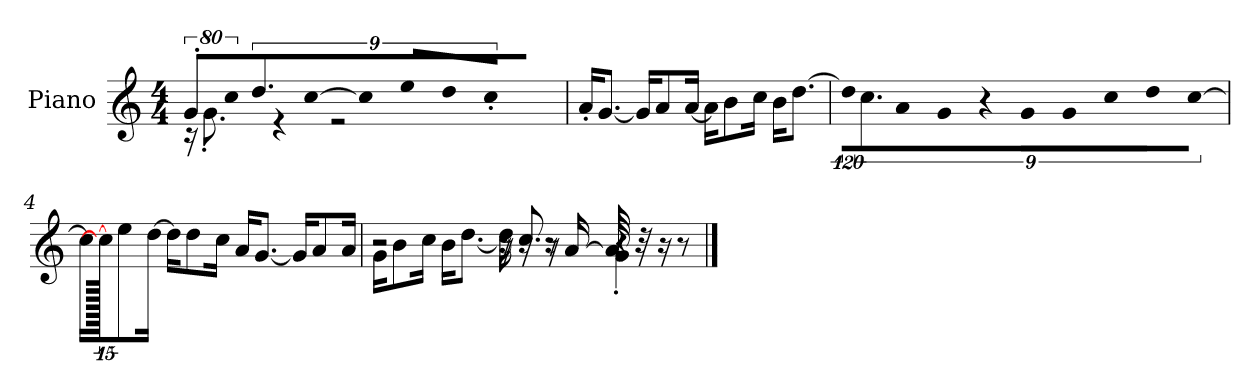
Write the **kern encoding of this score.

**kern
*part1
*staff1
*I"Piano
*I'P-no
*clefG2
*k[]
*M4/4
*MM90
=1
!LO:N:vis=8
*^
640%71g'/L	16r
.	8.g'\
!LO:N:vis=8	!
640%71cc/	.
9.dd/	.
.	4r
!LO:N:vis=16	!
[1920%107cc/Jk	.
!LO:N:vis=4	!
1920%427cc/]	.
.	2r
!LO:N:vis=8	!
640%71ee/L	.
!LO:N:vis=8	!
640%71dd/	.
!LO:N:vis=8	!
640%71cc'/J	.
1920ryy	.
*v	*v
=2
16a'/KL
[8.g/J
16g/KL]
8a/
[16a/Jk
16a\KL]
8b\
16cc\Jk
16b\KL
[8.dd\J
=3
!LO:N:vis=16
1920%107dd\KL]
9.cc\
!LO:N:vis=16
1920%107a\L
!LO:N:vis=16
1920%107g\JJ
!LO:N:vis=16
1920%107r
!LO:N:vis=16
1920%107g\KL
!LO:N:vis=8
640%71g\
!LO:N:vis=8
640%71cc\
!LO:N:vis=8
640%71dd\J
[320%71cc\
!!LO:LB:g=z
=4
16cc\KL]
1920cc\_
8ee\
[16dd\Jk
16dd\KL]
8dd\
16cc\Jk
16a/KL
[8.g/J
16g/KL]
8a/
16a/Jk
=5
*^
*	*^
2r	16g\KL	2r
.	8b\	.
.	16cc\Jk	.
.	16b\KL	.
.	[8.dd\J	.
16r	16dd\]	8r
8.cc/	16r	.
.	8r	16r
.	.	[16a/
4r	4g'\	32a/]
.	.	32r
.	.	16r
.	.	8r
*v	*v	*v
==
*-
